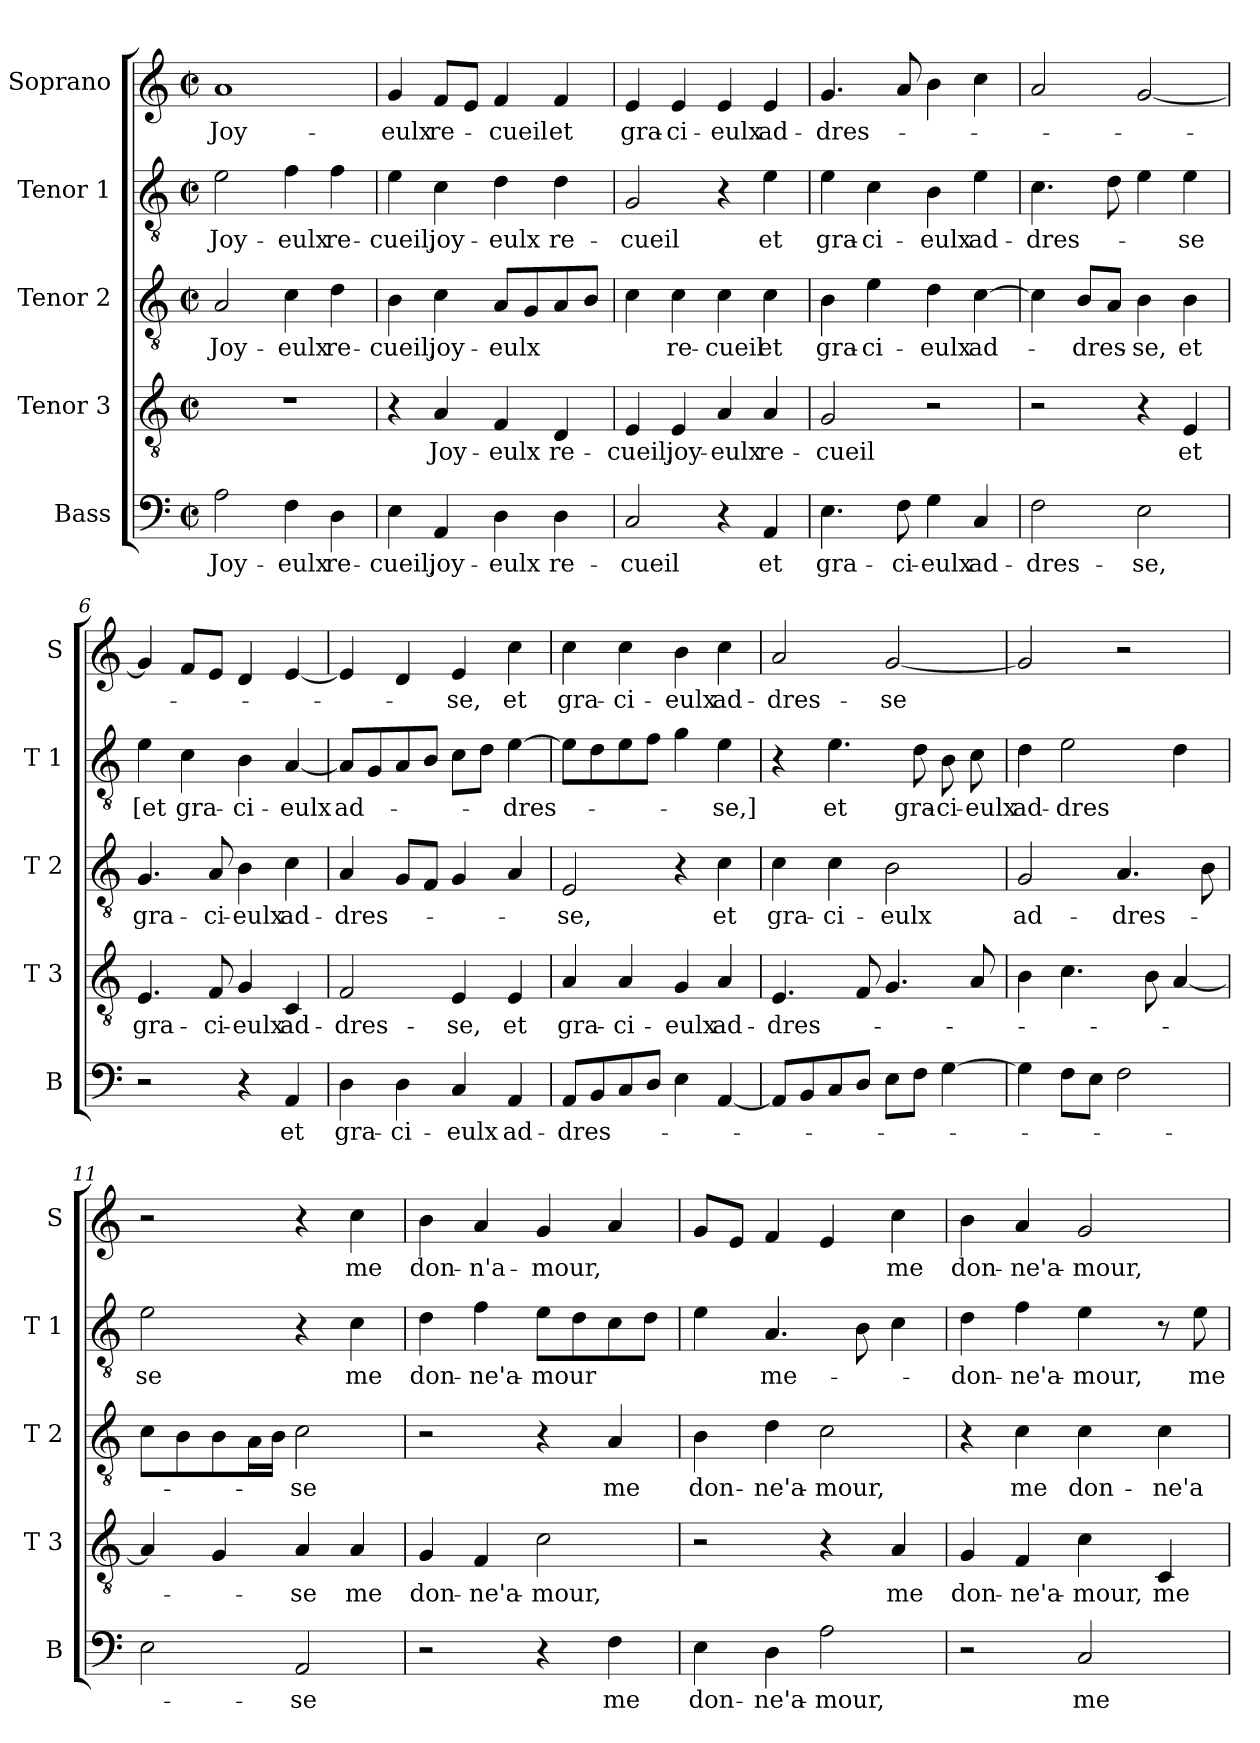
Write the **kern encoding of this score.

**kern	**text	**kern	**text	**kern	**text	**kern	**text	**kern	**text
*part5	*part5	*part4	*part4	*part3	*part3	*part2	*part2	*part1	*part1
*staff5	*staff5	*staff4	*staff4	*staff3	*staff3	*staff2	*staff2	*staff1	*staff1
*I"Bass	*	*I"Tenor 3	*	*I"Tenor 2	*	*I"Tenor 1	*	*I"Soprano	*
*I'B	*	*I'T 3	*	*I'T 2	*	*I'T 1	*	*I'S	*
*clefF4	*	*clefGv2	*	*clefGv2	*	*clefGv2	*	*clefG2	*
*k[]	*	*k[]	*	*k[]	*	*k[]	*	*k[]	*
*C:	*	*C:	*	*C:	*	*C:	*	*C:	*
*M2/2	*	*M2/2	*	*M2/2	*	*M2/2	*	*M2/2	*
*met(c|)	*	*met(c|)	*	*met(c|)	*	*met(c|)	*	*met(c|)	*
=1	=1	=1	=1	=1	=1	=1	=1	=1	=1
2A\	Joy-	1r	.	2A/	Joy-	2e\	Joy-	1a	Joy-
4F\	-eulx	.	.	4c\	-eulx	4f\	-eulx	.	.
4D\	re-	.	.	4d\	re-	4f\	re-	.	.
=2	=2	=2	=2	=2	=2	=2	=2	=2	=2
4E\	-cueil,	4r	.	4B\	-cueil,	4e\	-cueil,	4g/	-eulx
4AA/	joy-	4A/	Joy-	4c\	joy-	4c\	joy-	8f/L	re-
.	.	.	.	.	.	.	.	8e/J	.
4D\	-eulx	4F/	-eulx	8A/L	-eulx	4d\	-eulx	4f/	-cueil
.	.	.	.	8G/	.	.	.	.	.
4D\	re-	4D/	re-	8A/	.	4d\	re-	4f/	et
.	.	.	.	8B/J	.	.	.	.	.
=3	=3	=3	=3	=3	=3	=3	=3	=3	=3
2C/	-cueil	4E/	-cueil,	4c\	.	2G/	-cueil	4e/	gra-
.	.	4E/	joy-	4c\	re-	.	.	4e/	-ci-
4r	.	4A/	-eulx	4c\	-cueil	4r	.	4e/	-eulx
4AA/	et	4A/	re-	4c\	et	4e\	et	4e/	ad-
=4	=4	=4	=4	=4	=4	=4	=4	=4	=4
4.E\	gra-	2G/	-cueil	4B\	gra-	4e\	gra-	4.g/	-dres-
.	.	.	.	4e\	-ci-	4c\	-ci-	.	.
8F\	-ci-	.	.	.	.	.	.	8a/	.
4G\	-eulx	2r	.	4d\	-eulx	4B\	-eulx	4b\	.
4C/	ad-	.	.	[4c\	ad-	4e\	ad-	4cc\	.
=5	=5	=5	=5	=5	=5	=5	=5	=5	=5
2F\	-dres-	2r	.	4c\]	.	4.c\	-dres-	2a/	.
.	.	.	.	8B/L	-dres-	.	.	.	.
.	.	.	.	8A/J	.	8d\	.	.	.
2E\	-se,	4r	.	4B\	-se,	4e\	.	[2g/	.
.	.	4E/	et	4B\	et	4e\	-se	.	.
!!LO:LB:g=z
=6	=6	=6	=6	=6	=6	=6	=6	=6	=6
2r	.	4.E/	gra-	4.G/	gra-	4e\	[et	4g/]	.
.	.	.	.	.	.	4c\	gra-	8f/L	.
.	.	8F/	-ci-	8A/	-ci-	.	.	8e/J	.
4r	.	4G/	-eulx	4B\	-eulx	4B\	-ci-	4d/	.
4AA/	et	4C/	ad-	4c\	ad-	[4A/	-eulx	[4e/	.
=7	=7	=7	=7	=7	=7	=7	=7	=7	=7
4D\	gra-	2F/	-dres-	4A/	-dres-	8A/L]	ad-	4e/]	.
.	.	.	.	.	.	8G/	.	.	.
4D\	-ci-	.	.	8G/L	.	8A/	.	4d/	.
.	.	.	.	8F/J	.	8B/J	.	.	.
4C/	-eulx	4E/	-se,	4G/	.	8c\L	.	4e/	-se,
.	.	.	.	.	.	8d\J	.	.	.
4AA/	ad-	4E/	et	4A/	.	[4e\	-dres-	4cc\	et
=8	=8	=8	=8	=8	=8	=8	=8	=8	=8
8AA/L	-dres-	4A/	gra-	2E/	-se,	8e\L]	.	4cc\	gra-
8BB/	.	.	.	.	.	8d\	.	.	.
8C/	.	4A/	-ci-	.	.	8e\	.	4cc\	-ci-
8D/J	.	.	.	.	.	8f\J	.	.	.
4E\	.	4G/	-eulx	4r	.	4g\	.	4b\	-eulx
[4AA/	.	4A/	ad-	4c\	et	4e\	-se,]	4cc\	ad-
=9	=9	=9	=9	=9	=9	=9	=9	=9	=9
8AA/L]	.	4.E/	-dres-	4c\	gra-	4r	.	2a/	-dres-
8BB/	.	.	.	.	.	.	.	.	.
8C/	.	.	.	4c\	-ci-	4.e\	et	.	.
8D/J	.	8F/	.	.	.	.	.	.	.
8E\L	.	4.G/	.	2B\	-eulx	.	.	[2g/	-se
8F\J	.	.	.	.	.	8d\	gra-	.	.
[4G\	.	.	.	.	.	8B\	-ci-	.	.
.	.	8A/	.	.	.	8c\	-eulx	.	.
=10	=10	=10	=10	=10	=10	=10	=10	=10	=10
4G\]	.	4B\	.	2G/	ad-	4d\	ad-	2g/]	.
8F\L	.	4.c\	.	.	.	2e\	-dres	.	.
8E\J	.	.	.	.	.	.	.	.	.
2F\	.	.	.	4.A/	-dres-	.	.	2r	.
.	.	8B\	.	.	.	.	.	.	.
.	.	[4A/	.	.	.	4d\	.	.	.
.	.	.	.	8B\	.	.	.	.	.
!!LO:PB:g=z
=11	=11	=11	=11	=11	=11	=11	=11	=11	=11
2E\	.	4A/]	.	8c\L	.	2e\	se	2r	.
.	.	.	.	8B\	.	.	.	.	.
.	.	4G/	.	8B\	.	.	.	.	.
.	.	.	.	16A\L	.	.	.	.	.
.	.	.	.	16B\JJ	.	.	.	.	.
2AA/	-se	4A/	-se	2c\	-se	4r	.	4r	.
.	.	4A/	me	.	.	4c\	me	4cc\	me
=12	=12	=12	=12	=12	=12	=12	=12	=12	=12
2r	.	4G/	don-	2r	.	4d\	don-	4b\	don-
.	.	4F/	-ne'a-	.	.	4f\	-ne'a-	4a/	-n'a-
4r	.	2c\	-mour,	4r	.	8e\L	-mour	4g/	-mour,
.	.	.	.	.	.	8d\	.	.	.
4F\	me	.	.	4A/	me	8c\	.	4a/	.
.	.	.	.	.	.	8d\J	.	.	.
=13	=13	=13	=13	=13	=13	=13	=13	=13	=13
4E\	don-	2r	.	4B\	don-	4e\	.	8g/L	.
.	.	.	.	.	.	.	.	8e/J	.
4D\	-ne'a-	.	.	4d\	-ne'a-	4.A/	me-	4f/	.
2A\	-mour,	4r	.	2c\	-mour,	.	.	4e/	.
.	.	.	.	.	.	8B\	.	.	.
.	.	4A/	me	.	.	4c\	.	4cc\	me
=14	=14	=14	=14	=14	=14	=14	=14	=14	=14
2r	.	4G/	don-	4r	.	4d\	-don-	4b\	don-
.	.	4F/	-ne'a-	4c\	me	4f\	-ne'a-	4a/	-ne'a-
2C/	me	4c\	-mour,	4c\	don-	4e\	-mour,	2g/	-mour,
.	.	4C/	me	4c\	-ne'a-	8r	.	.	.
.	.	.	.	.	.	8e\	me	.	.
=	=	=	=	=	=	=	=	=	=
*-	*-	*-	*-	*-	*-	*-	*-	*-	*-
